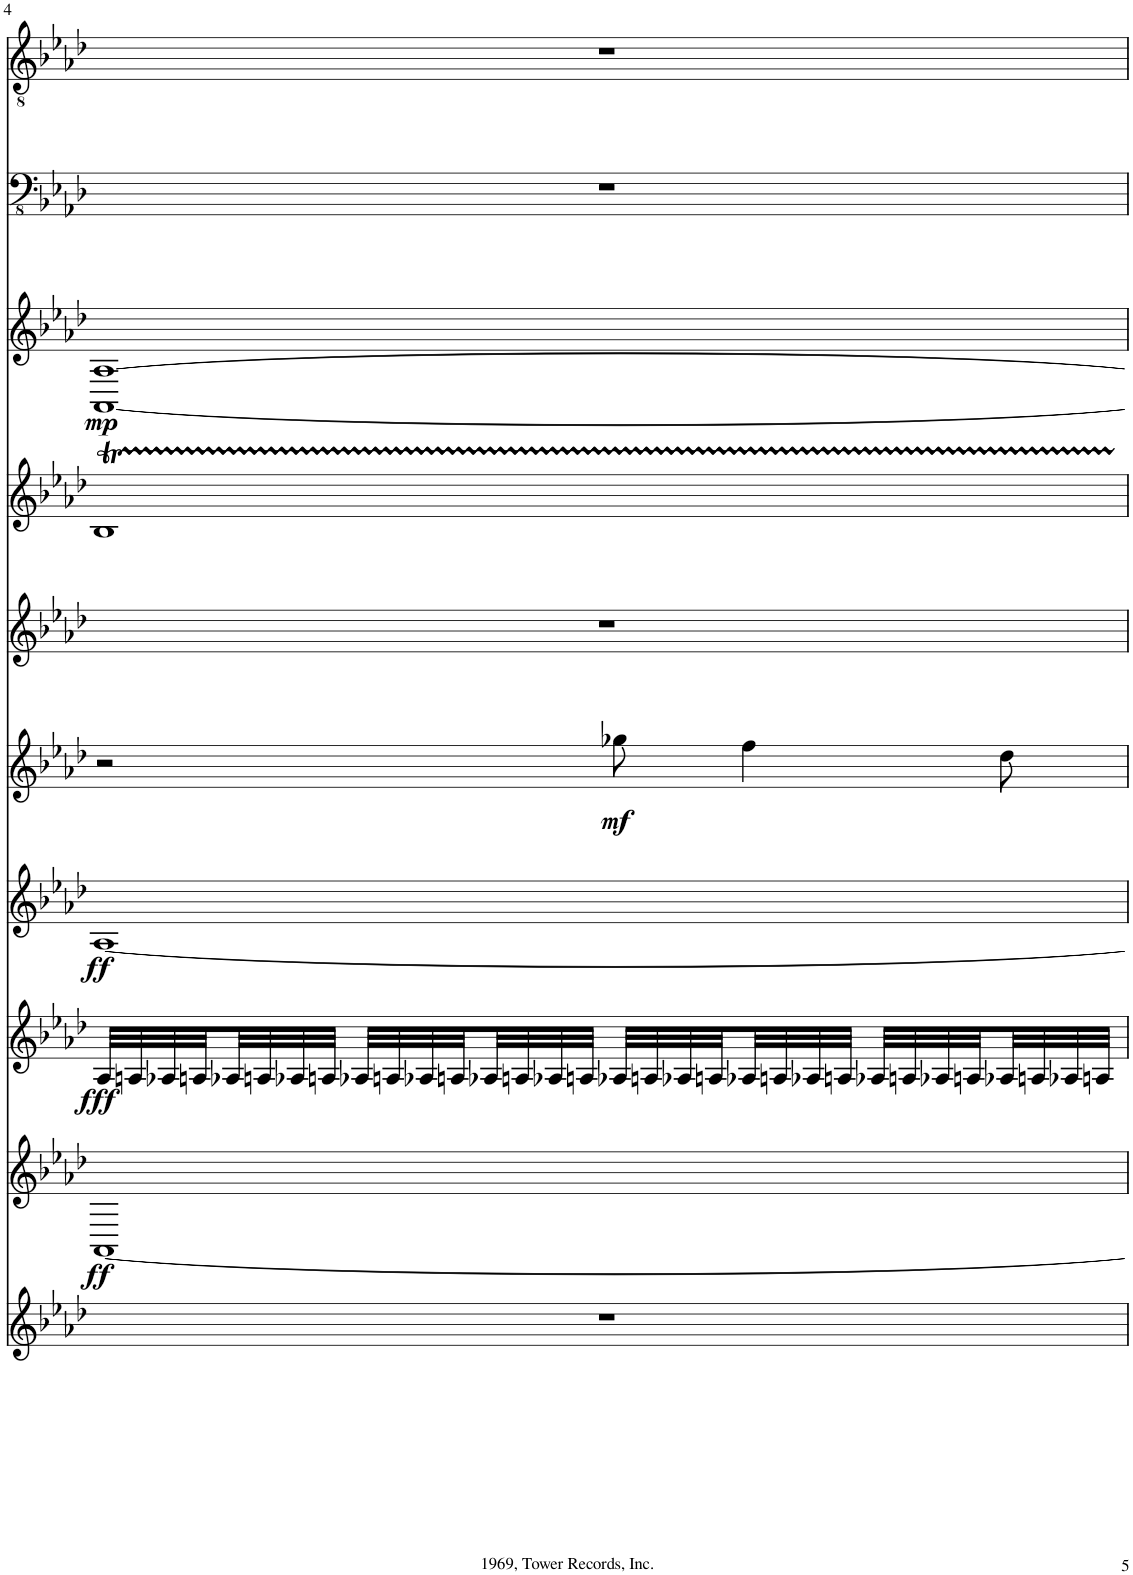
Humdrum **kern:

**kern	**kern	**dynam	**kern	**dynam	**kern	**dynam	**kern	**dynam	**kern	**kern	**kern	**dynam	**kern	**kern
*part10	*part9	*part9	*part8	*part8	*part7	*part7	*part6	*part6	*part5	*part4	*part3	*part3	*part2	*part1
*staff10	*staff9	*staff9	*staff8	*staff8	*staff7	*staff7	*staff6	*staff6	*staff5	*staff4	*staff3	*staff3	*staff2	*staff1
*I"Vocals	*I"Trombone	*	*I"Trumpet	*	*I"Sax	*	*I"Organ	*	*I"Piano interlude	*I"Piano	*I"Brass	*	*I"Bass	*I"Jazz Guitar
*	*I'Trb	*	*I'Tpt	*	*	*	*	*	*I'Pno	*I'Pno	*I'Brs	*	*	*
!!LO:PB:g=z
*clefG2	*clefG2	*	*clefG2	*	*clefG2	*	*clefG2	*	*clefG2	*clefG2	*clefG2	*	*clefFv4	*clefGv2
*	*	*	*Trd1c2	*	*Trd5c9	*	*	*	*	*	*	*	*	*
*k[b-e-a-d-]	*k[b-e-a-d-]	*	*k[b-e-a-d-]	*	*k[b-e-a-d-]	*	*k[b-e-a-d-]	*	*k[b-e-a-d-]	*k[b-e-a-d-]	*k[b-e-a-d-]	*	*k[b-e-a-d-]	*k[b-e-a-d-]
*M4/4	*M4/4	*	*M4/4	*	*M4/4	*	*M4/4	*	*M4/4	*M4/4	*M4/4	*	*M4/4	*M4/4
=4	=4	=4	=4	=4	=4	=4	=4	=4	=4	=4	=4	=4	=4	=4
!	!	!LO:DY:b	!	!LO:DY:b	!	!LO:DY:b	!	!	!	!	!	!LO:DY:b	!	!
1r	[1AA-	ff	32A-/LLL	fff	[1A-	ff	2r	.	1r	1B-T	[1AA- [1A-	mp	1r	1r
.	.	.	32An/	.	.	.	.	.	.	.	.	.	.	.
.	.	.	32A-X/	.	.	.	.	.	.	.	.	.	.	.
.	.	.	32An/	.	.	.	.	.	.	.	.	.	.	.
.	.	.	32A-X/	.	.	.	.	.	.	.	.	.	.	.
.	.	.	32An/	.	.	.	.	.	.	.	.	.	.	.
.	.	.	32A-X/	.	.	.	.	.	.	.	.	.	.	.
.	.	.	32An/JJJ	.	.	.	.	.	.	.	.	.	.	.
.	.	.	32A-X/LLL	.	.	.	.	.	.	.	.	.	.	.
.	.	.	32An/	.	.	.	.	.	.	.	.	.	.	.
.	.	.	32A-X/	.	.	.	.	.	.	.	.	.	.	.
.	.	.	32An/	.	.	.	.	.	.	.	.	.	.	.
.	.	.	32A-X/	.	.	.	.	.	.	.	.	.	.	.
.	.	.	32An/	.	.	.	.	.	.	.	.	.	.	.
.	.	.	32A-X/	.	.	.	.	.	.	.	.	.	.	.
.	.	.	32An/JJJ	.	.	.	.	.	.	.	.	.	.	.
!	!	!	!	!	!	!	!	!LO:DY:b	!	!	!	!	!	!
.	.	.	32A-X/LLL	.	.	.	8gg-X\	mf	.	.	.	.	.	.
.	.	.	32An/	.	.	.	.	.	.	.	.	.	.	.
.	.	.	32A-X/	.	.	.	.	.	.	.	.	.	.	.
.	.	.	32An/	.	.	.	.	.	.	.	.	.	.	.
.	.	.	32A-X/	.	.	.	4ff\	.	.	.	.	.	.	.
.	.	.	32An/	.	.	.	.	.	.	.	.	.	.	.
.	.	.	32A-X/	.	.	.	.	.	.	.	.	.	.	.
.	.	.	32An/JJJ	.	.	.	.	.	.	.	.	.	.	.
.	.	.	32A-X/LLL	.	.	.	.	.	.	.	.	.	.	.
.	.	.	32An/	.	.	.	.	.	.	.	.	.	.	.
.	.	.	32A-X/	.	.	.	.	.	.	.	.	.	.	.
.	.	.	32An/	.	.	.	.	.	.	.	.	.	.	.
.	.	.	32A-X/	.	.	.	8dd-\	.	.	.	.	.	.	.
.	.	.	32An/	.	.	.	.	.	.	.	.	.	.	.
.	.	.	32A-X/	.	.	.	.	.	.	.	.	.	.	.
.	.	.	32An/JJJ	.	.	.	.	.	.	.	.	.	.	.
=	=	=	=	=	=	=	=	=	=	=	=	=	=	=
*-	*-	*-	*-	*-	*-	*-	*-	*-	*-	*-	*-	*-	*-	*-
